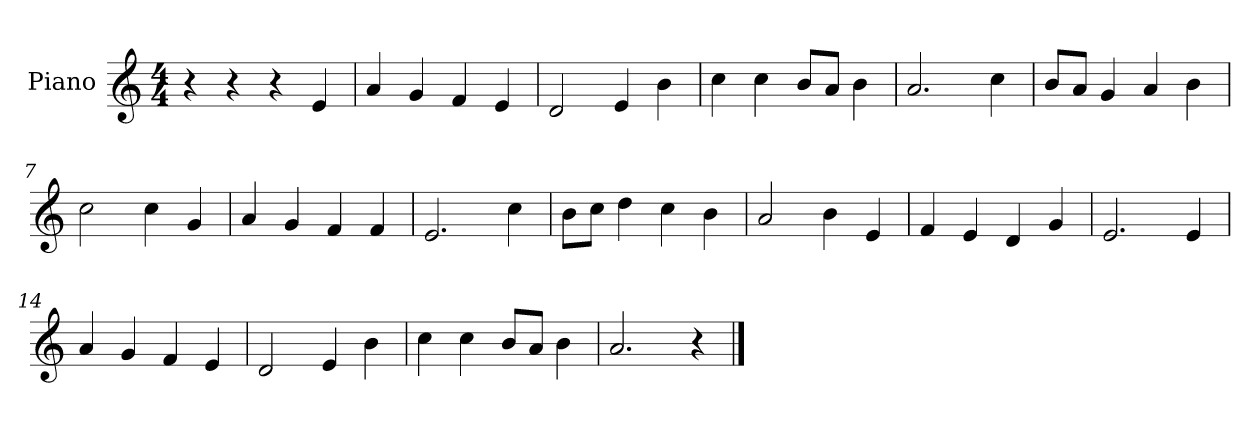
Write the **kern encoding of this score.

**kern
*part1
*staff1
*I"Piano
*I'Pno
*clefG2
*k[]
*M4/4
=1
4r
4r
4r
4e/
=2
4a/
4g/
4f/
4e/
=3
2d/
4e/
4b\
=4
4cc\
4cc\
8b/L
8a/J
4b\
=5
2.a/
4cc\
=6
8b/L
8a/J
4g/
4a/
4b\
=7
2cc\
4cc\
4g/
=8
4a/
4g/
4f/
4f/
=9
2.e/
4cc\
=10
8b\L
8cc\J
4dd\
4cc\
4b\
=11
2a/
4b\
4e/
=12
4f/
4e/
4d/
4g/
=13
2.e/
4e/
=14
4a/
4g/
4f/
4e/
=15
2d/
4e/
4b\
=16
4cc\
4cc\
8b/L
8a/J
4b\
=17
2.a/
4r
==
*-
